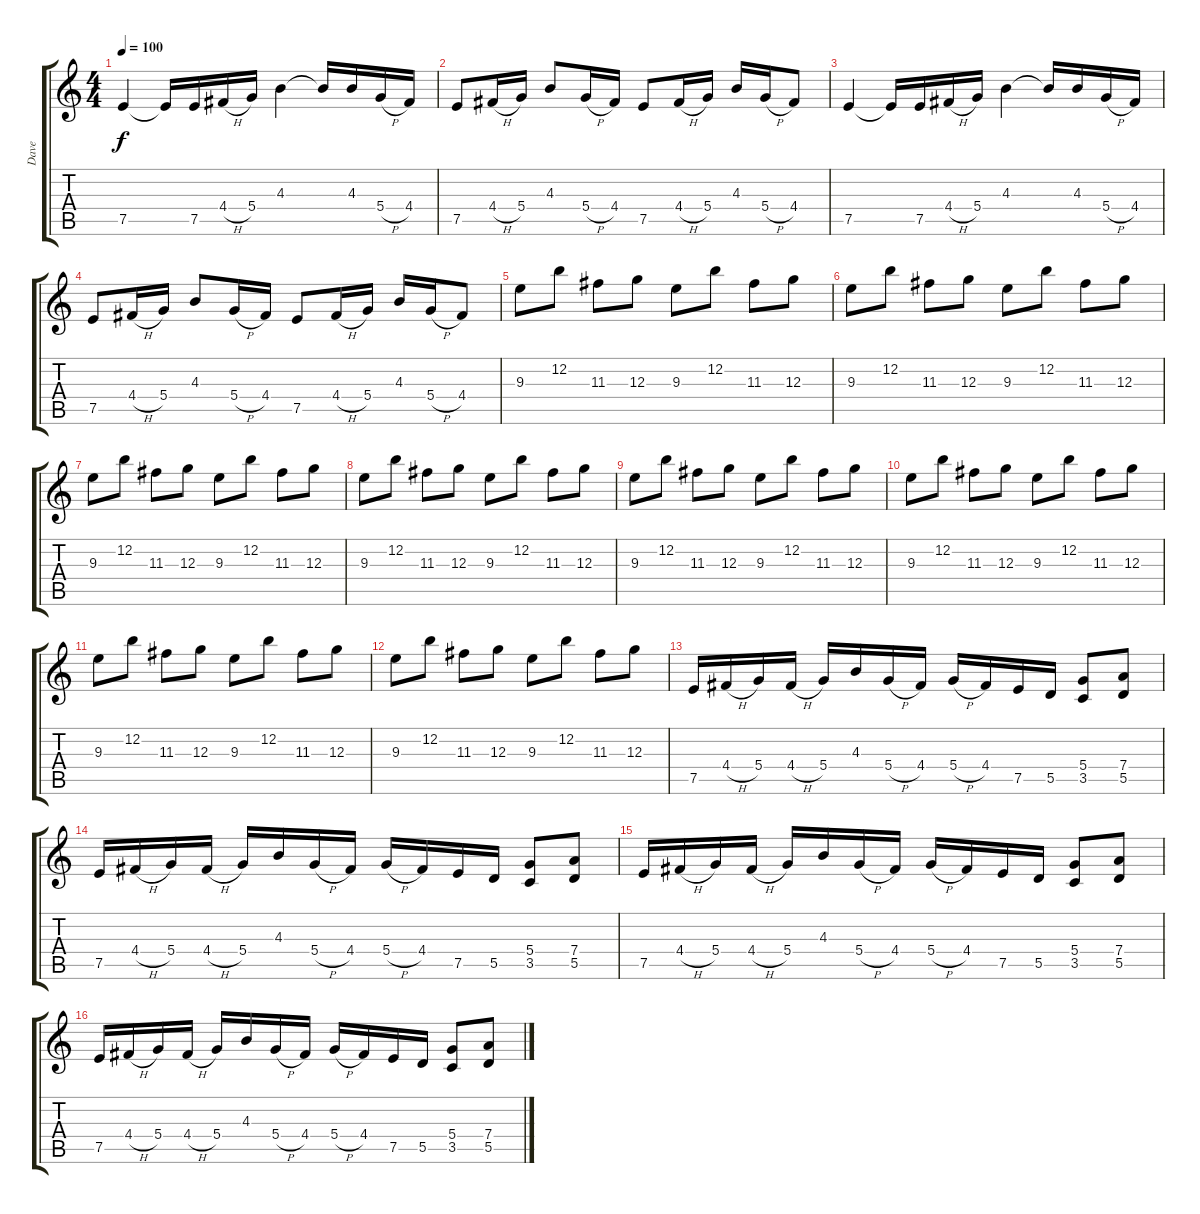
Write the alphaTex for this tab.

\track ("Dave" "Dave") {instrument distortionguitar}
\staff {score tabs}
\tuning (E4 B3 G3 D3 A2 E2) {hide}
\ts (4 4)
\tempo 100
\clef g2
\ks c
7.5.4{dy f} 7.5{t}.16 7.5.16 4.4{h}.16 5.4.16 4.3.4 4.3{t}.16 4.3.16 5.4{h}.16 4.4.16 |
7.5.8 4.4{h}.16 5.4.16 4.3.8 5.4{h}.16 4.4.16 7.5.8 4.4{h}.16 5.4.16 4.3.16 5.4{h}.16 4.4.8 |
7.5.4 7.5{t}.16 7.5.16 4.4{h}.16 5.4.16 4.3.4 4.3{t}.16 4.3.16 5.4{h}.16 4.4.16 |
7.5.8 4.4{h}.16 5.4.16 4.3.8 5.4{h}.16 4.4.16 7.5.8 4.4{h}.16 5.4.16 4.3.16 5.4{h}.16 4.4.8 |
9.3.8 12.2.8 11.3.8 12.3.8 9.3.8 12.2.8 11.3.8 12.3.8 |
9.3.8 12.2.8 11.3.8 12.3.8 9.3.8 12.2.8 11.3.8 12.3.8 |
9.3.8 12.2.8 11.3.8 12.3.8 9.3.8 12.2.8 11.3.8 12.3.8 |
9.3.8 12.2.8 11.3.8 12.3.8 9.3.8 12.2.8 11.3.8 12.3.8 |
9.3.8 12.2.8 11.3.8 12.3.8 9.3.8 12.2.8 11.3.8 12.3.8 |
9.3.8 12.2.8 11.3.8 12.3.8 9.3.8 12.2.8 11.3.8 12.3.8 |
9.3.8 12.2.8 11.3.8 12.3.8 9.3.8 12.2.8 11.3.8 12.3.8 |
9.3.8 12.2.8 11.3.8 12.3.8 9.3.8 12.2.8 11.3.8 12.3.8 |
7.5.16 4.4{h}.16 5.4.16 4.4{h}.16 5.4.16 4.3.16 5.4{h}.16 4.4.16 5.4{h}.16 4.4.16 7.5.16 5.5.16 (5.4 3.5).8 (7.4 5.5).8 |
7.5.16 4.4{h}.16 5.4.16 4.4{h}.16 5.4.16 4.3.16 5.4{h}.16 4.4.16 5.4{h}.16 4.4.16 7.5.16 5.5.16 (5.4 3.5).8 (7.4 5.5).8 |
7.5.16 4.4{h}.16 5.4.16 4.4{h}.16 5.4.16 4.3.16 5.4{h}.16 4.4.16 5.4{h}.16 4.4.16 7.5.16 5.5.16 (5.4 3.5).8 (7.4 5.5).8 |
7.5.16 4.4{h}.16 5.4.16 4.4{h}.16 5.4.16 4.3.16 5.4{h}.16 4.4.16 5.4{h}.16 4.4.16 7.5.16 5.5.16 (5.4 3.5).8 (7.4 5.5).8
